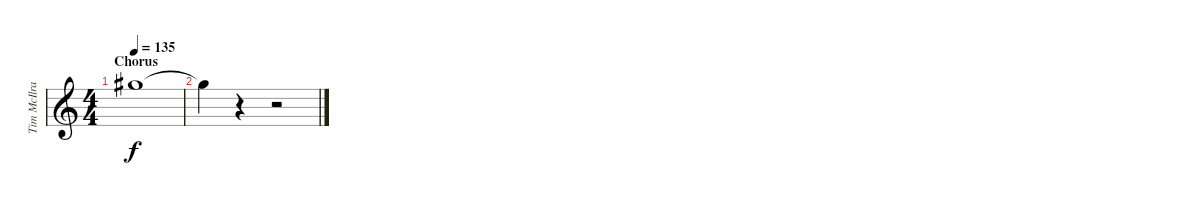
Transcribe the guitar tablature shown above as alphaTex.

\track ("Tim McIlrath - Echo" "Tim McIlra") {instrument distortionguitar}
\staff {score}
\tuning (E4 B3 G3 D3 A2 E2) {hide}
\ts (4 4)
\section ("" "Chorus")
\tempo 135
\clef g2
\ks c
9.2{t}.1{dy f} |
9.2{t}.4 r.4 r.2
